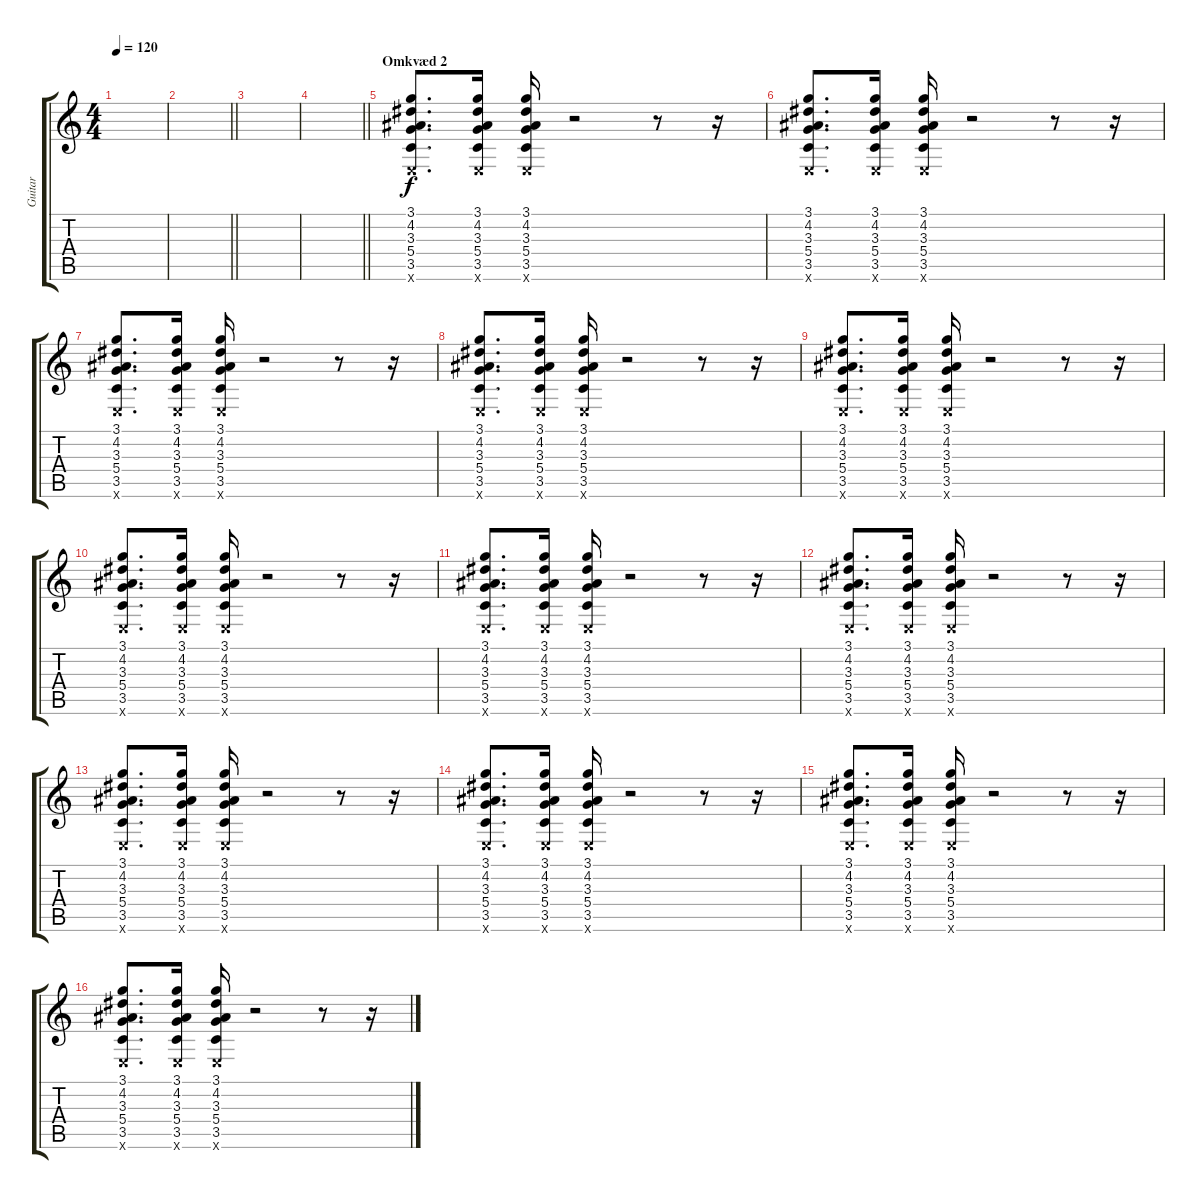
\track ("Guitar" "Guitar") {instrument electricguitarclean}
\staff {score tabs}
\tuning (E4 B3 G3 D3 A2 E2) {hide}
\ts (4 4)
\tempo 120
\clef g2
\ks c
|
\barLineRight lightlight
|
|
\barLineRight lightlight
|
\section ("" "Omkvæd 2")
(3.1 4.2 3.3 5.4 3.5 0.6{x}).8{d} (3.1 4.2 3.3 5.4 3.5 0.6{x}).16 (3.1 4.2 3.3 5.4 3.5 0.6{x}).16 r.2 r.8 r.16 |
(3.1 4.2 3.3 5.4 3.5 0.6{x}).8{d} (3.1 4.2 3.3 5.4 3.5 0.6{x}).16 (3.1 4.2 3.3 5.4 3.5 0.6{x}).16 r.2 r.8 r.16 |
(3.1 4.2 3.3 5.4 3.5 0.6{x}).8{d} (3.1 4.2 3.3 5.4 3.5 0.6{x}).16 (3.1 4.2 3.3 5.4 3.5 0.6{x}).16 r.2 r.8 r.16 |
(3.1 4.2 3.3 5.4 3.5 0.6{x}).8{d} (3.1 4.2 3.3 5.4 3.5 0.6{x}).16 (3.1 4.2 3.3 5.4 3.5 0.6{x}).16 r.2 r.8 r.16 |
(3.1 4.2 3.3 5.4 3.5 0.6{x}).8{d} (3.1 4.2 3.3 5.4 3.5 0.6{x}).16 (3.1 4.2 3.3 5.4 3.5 0.6{x}).16 r.2 r.8 r.16 |
(3.1 4.2 3.3 5.4 3.5 0.6{x}).8{d} (3.1 4.2 3.3 5.4 3.5 0.6{x}).16 (3.1 4.2 3.3 5.4 3.5 0.6{x}).16 r.2 r.8 r.16 |
(3.1 4.2 3.3 5.4 3.5 0.6{x}).8{d} (3.1 4.2 3.3 5.4 3.5 0.6{x}).16 (3.1 4.2 3.3 5.4 3.5 0.6{x}).16 r.2 r.8 r.16 |
(3.1 4.2 3.3 5.4 3.5 0.6{x}).8{d} (3.1 4.2 3.3 5.4 3.5 0.6{x}).16 (3.1 4.2 3.3 5.4 3.5 0.6{x}).16 r.2 r.8 r.16 |
(3.1 4.2 3.3 5.4 3.5 0.6{x}).8{d} (3.1 4.2 3.3 5.4 3.5 0.6{x}).16 (3.1 4.2 3.3 5.4 3.5 0.6{x}).16 r.2 r.8 r.16 |
(3.1 4.2 3.3 5.4 3.5 0.6{x}).8{d} (3.1 4.2 3.3 5.4 3.5 0.6{x}).16 (3.1 4.2 3.3 5.4 3.5 0.6{x}).16 r.2 r.8 r.16 |
(3.1 4.2 3.3 5.4 3.5 0.6{x}).8{d} (3.1 4.2 3.3 5.4 3.5 0.6{x}).16 (3.1 4.2 3.3 5.4 3.5 0.6{x}).16 r.2 r.8 r.16 |
(3.1 4.2 3.3 5.4 3.5 0.6{x}).8{d} (3.1 4.2 3.3 5.4 3.5 0.6{x}).16 (3.1 4.2 3.3 5.4 3.5 0.6{x}).16 r.2 r.8 r.16
